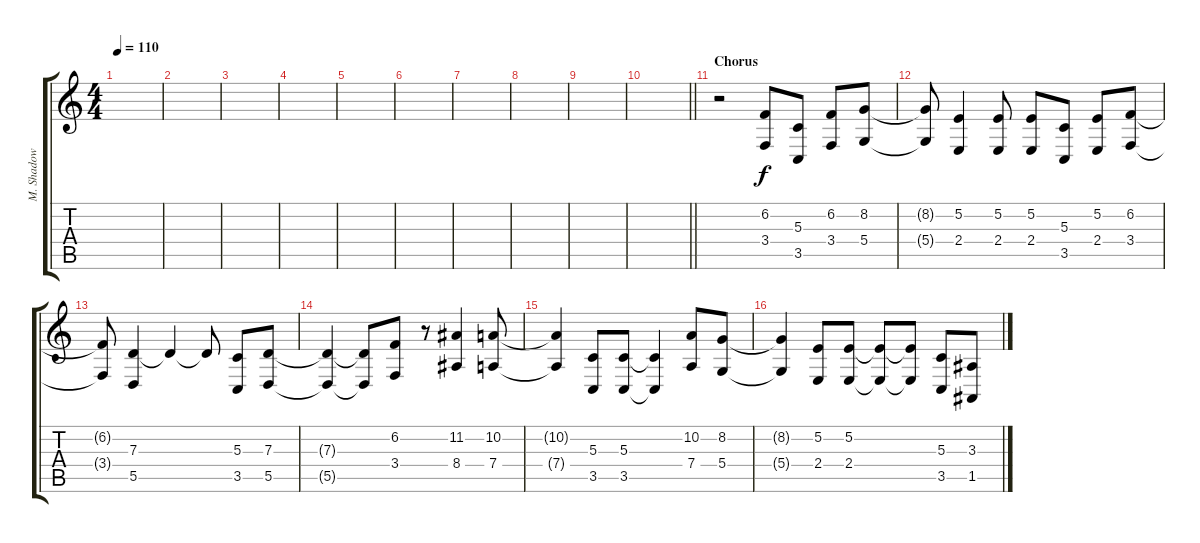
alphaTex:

\track (" M. Shadows " " M. Shadow") {instrument fiddle}
\staff {score tabs}
\tuning (E4 B3 G3 D3 A2 D2) {hide}
\ts (4 4)
\tempo 110
\clef g2
\ks c
|
|
|
|
|
|
|
|
|
\barLineRight lightlight
|
\section ("" "Chorus")
r.2 (6.2 3.4).8 (5.3 3.5).8 (6.2 3.4).8 (8.2 5.4).8 |
(8.2{t} 5.4{t}).8 (5.2 2.4).4 (5.2 2.4).8 (5.2 2.4).8 (5.3 3.5).8 (5.2 2.4).8 (6.2 3.4).8 |
(6.2{t} 3.4{t}).8 (7.3 5.5).4 7.3{t}.4 7.3{t}.8 (5.3 3.5).8 (7.3 5.5).8 |
(7.3{t} 5.5{t}).4 (7.3{t} 5.5{t}).8 (6.2 3.4).8 r.8 (11.2 8.4).4 (10.2 7.4).8 |
(10.2{t} 7.4{t}).4 (5.3 3.5).8 (5.3 3.5).8 (5.3{t} 3.5{t}).4 (10.2 7.4).8 (8.2 5.4).8 |
(8.2{t} 5.4{t}).4 (5.2 2.4).8 (5.2 2.4).8 (5.2{t} 2.4{t}).8 (5.2{t} 2.4{t}).8 (5.3 3.5).8 (3.3 1.5).8
